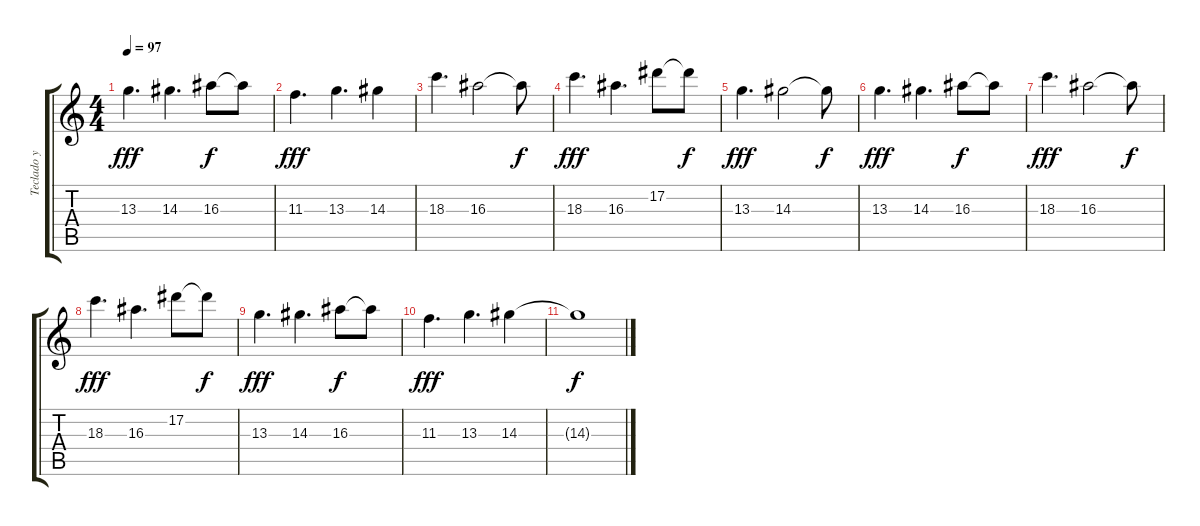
\track ("Teclado y Delay" "Teclado y ") {instrument overdrivenguitar}
\staff {score tabs}
\tuning (Eb4 Bb3 Gb3 Db3 Ab2 Eb2) {hide}
\ts (4 4)
\tempo 97
\clef g2
\ks c
13.3.4{d dy fff} 14.3.4{d} 16.3.8{dy f} 16.3{t}.8 |
11.3.4{d dy fff} 13.3.4{d} 14.3.4 |
18.3.4{d volume 13} 16.3.2 16.3{t}.8{dy f} |
18.3.4{d dy fff} 16.3.4{d} 17.2.8 17.2{t}.8{dy f} |
13.3.4{d dy fff} 14.3.2 14.3{t}.8{dy f} |
13.3.4{d dy fff} 14.3.4{d} 16.3.8{dy f} 16.3{t}.8 |
18.3.4{d dy fff} 16.3.2 16.3{t}.8{dy f} |
18.3.4{d dy fff} 16.3.4{d} 17.2.8 17.2{t}.8{dy f} |
13.3.4{d dy fff} 14.3.4{d} 16.3.8{dy f} 16.3{t}.8 |
11.3.4{d dy fff} 13.3.4{d} 14.3.4 |
14.3{t}.1{dy f volume 0}
